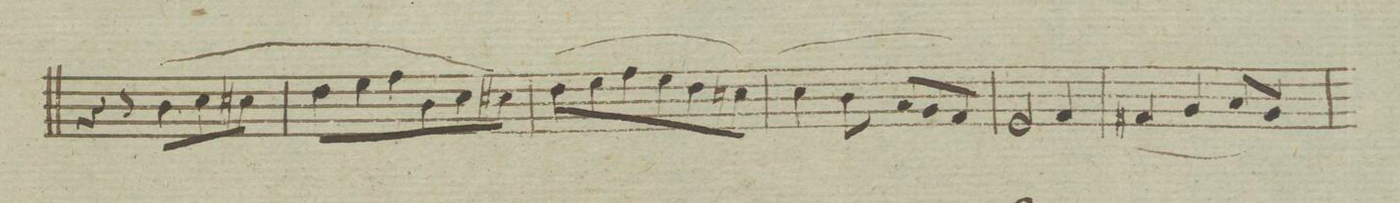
**kern	**dynam
*I"Violino. 1mo	*
*clefG2	*
*k[]	*
*M3/4	*
4r	.
8r	.
(8b\L	.
8cc\	.
8cc#X\J	.
=16	=16
8dd\L	.
8ee\	.
8ff\	.
8b\	.
8cc\	.
8cc#X\J)	.
=17	=17
(8dd\L	.
8ee\	.
8ff\	.
8ee\	.
8dd\	.
8ccn\J)	.
=18	=18
(4cc\	.
8b\	.
8a/L	.
8g/	.
8f/J)	.
=19	=19
2e/	.
4f/	.
=20	=20
(4f#X/	.
4g/	.
8a/L	.
8g/J)	.
=21	=21
*-	*-
